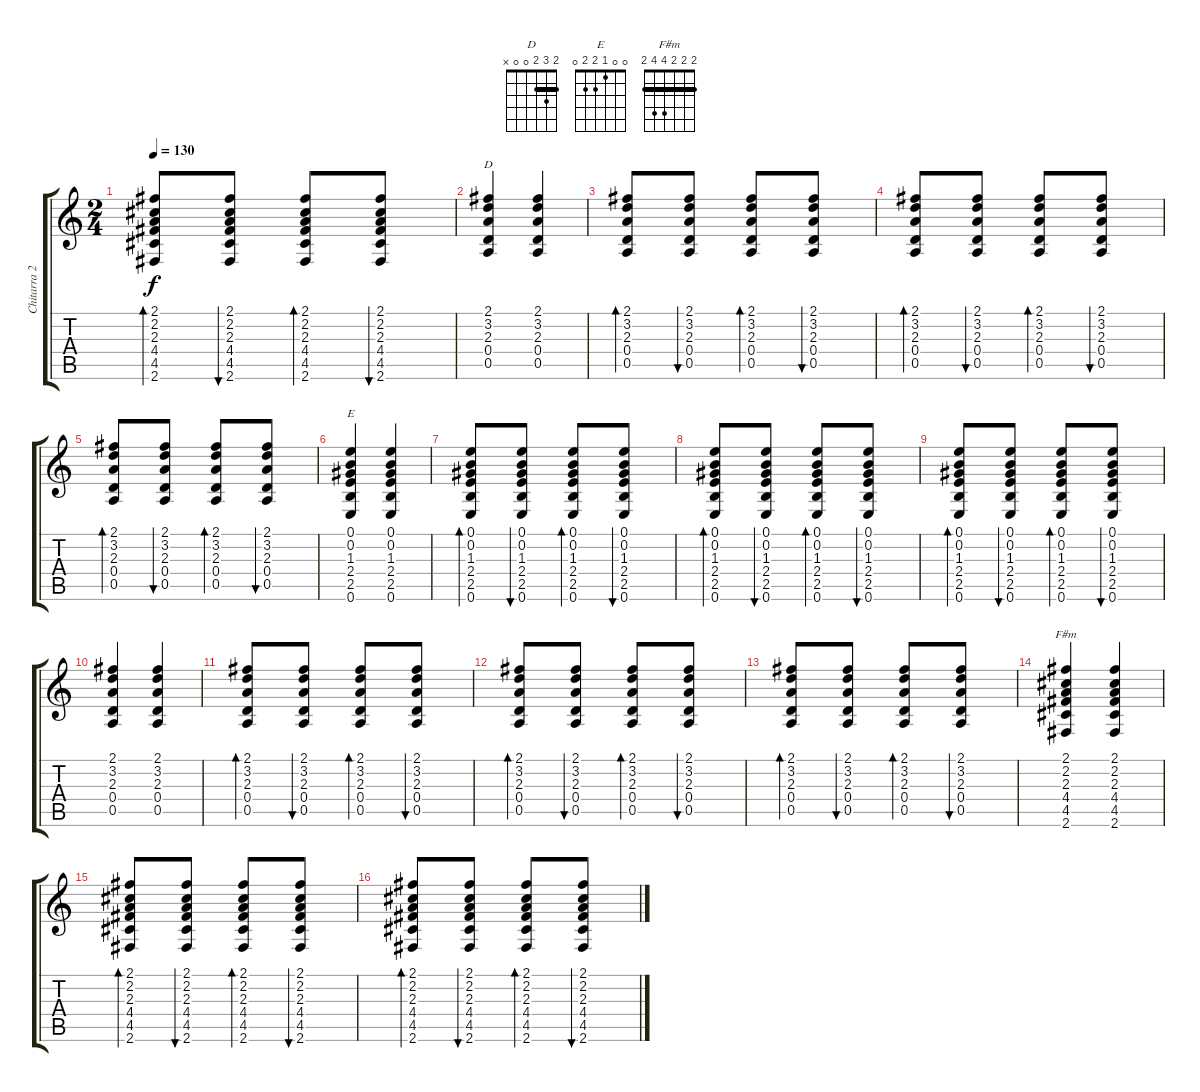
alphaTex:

\track ("Chitarra 2" "Chitarra 2") {instrument acousticguitarsteel}
\staff {score tabs}
\tuning (E4 B3 G3 D3 A2 E2) {hide}
\chord ("D" 2 3 2 0 0 x) {barre 2}
\chord ("E" 0 0 1 2 2 0)
\chord ("F#m" 2 2 2 4 4 2) {barre 2}
\ts (2 4)
\tempo 130
\clef g2
\ks c
(2.1 2.2 2.3 4.4 4.5 2.6).8{bd 60 dy f} (2.1 2.2 2.3 4.4 4.5 2.6).8{bu 60} (2.1 2.2 2.3 4.4 4.5 2.6).8{bd 60} (2.1 2.2 2.3 4.4 4.5 2.6).8{bu 60} |
(2.1 3.2 2.3 0.4 0.5).4{ch "D"} (2.1 3.2 2.3 0.4 0.5).4 |
(2.1 3.2 2.3 0.4 0.5).8{bd 60} (2.1 3.2 2.3 0.4 0.5).8{bu 60} (2.1 3.2 2.3 0.4 0.5).8{bd 60} (2.1 3.2 2.3 0.4 0.5).8{bu 60} |
(2.1 3.2 2.3 0.4 0.5).8{bd 60} (2.1 3.2 2.3 0.4 0.5).8{bu 60} (2.1 3.2 2.3 0.4 0.5).8{bd 60} (2.1 3.2 2.3 0.4 0.5).8{bu 60} |
(2.1 3.2 2.3 0.4 0.5).8{bd 60} (2.1 3.2 2.3 0.4 0.5).8{bu 60} (2.1 3.2 2.3 0.4 0.5).8{bd 60} (2.1 3.2 2.3 0.4 0.5).8{bu 60} |
(0.1 0.2 1.3 2.4 2.5 0.6).4{ch "E"} (0.1 0.2 1.3 2.4 2.5 0.6).4 |
(0.1 0.2 1.3 2.4 2.5 0.6).8{bd 60} (0.1 0.2 1.3 2.4 2.5 0.6).8{bu 60} (0.1 0.2 1.3 2.4 2.5 0.6).8{bd 60} (0.1 0.2 1.3 2.4 2.5 0.6).8{bu 60} |
(0.1 0.2 1.3 2.4 2.5 0.6).8{bd 60} (0.1 0.2 1.3 2.4 2.5 0.6).8{bu 60} (0.1 0.2 1.3 2.4 2.5 0.6).8{bd 60} (0.1 0.2 1.3 2.4 2.5 0.6).8{bu 60} |
(0.1 0.2 1.3 2.4 2.5 0.6).8{bd 60} (0.1 0.2 1.3 2.4 2.5 0.6).8{bu 60} (0.1 0.2 1.3 2.4 2.5 0.6).8{bd 60} (0.1 0.2 1.3 2.4 2.5 0.6).8{bu 60} |
(2.1 3.2 2.3 0.4 0.5).4 (2.1 3.2 2.3 0.4 0.5).4 |
(2.1 3.2 2.3 0.4 0.5).8{bd 60} (2.1 3.2 2.3 0.4 0.5).8{bu 60} (2.1 3.2 2.3 0.4 0.5).8{bd 60} (2.1 3.2 2.3 0.4 0.5).8{bu 60} |
(2.1 3.2 2.3 0.4 0.5).8{bd 60} (2.1 3.2 2.3 0.4 0.5).8{bu 60} (2.1 3.2 2.3 0.4 0.5).8{bd 60} (2.1 3.2 2.3 0.4 0.5).8{bu 60} |
(2.1 3.2 2.3 0.4 0.5).8{bd 60} (2.1 3.2 2.3 0.4 0.5).8{bu 60} (2.1 3.2 2.3 0.4 0.5).8{bd 60} (2.1 3.2 2.3 0.4 0.5).8{bu 60} |
(2.1 2.2 2.3 4.4 4.5 2.6).4{ch "F#m"} (2.1 2.2 2.3 4.4 4.5 2.6).4 |
(2.1 2.2 2.3 4.4 4.5 2.6).8{bd 60} (2.1 2.2 2.3 4.4 4.5 2.6).8{bu 60} (2.1 2.2 2.3 4.4 4.5 2.6).8{bd 60} (2.1 2.2 2.3 4.4 4.5 2.6).8{bu 60} |
(2.1 2.2 2.3 4.4 4.5 2.6).8{bd 60} (2.1 2.2 2.3 4.4 4.5 2.6).8{bu 60} (2.1 2.2 2.3 4.4 4.5 2.6).8{bd 60} (2.1 2.2 2.3 4.4 4.5 2.6).8{bu 60}
